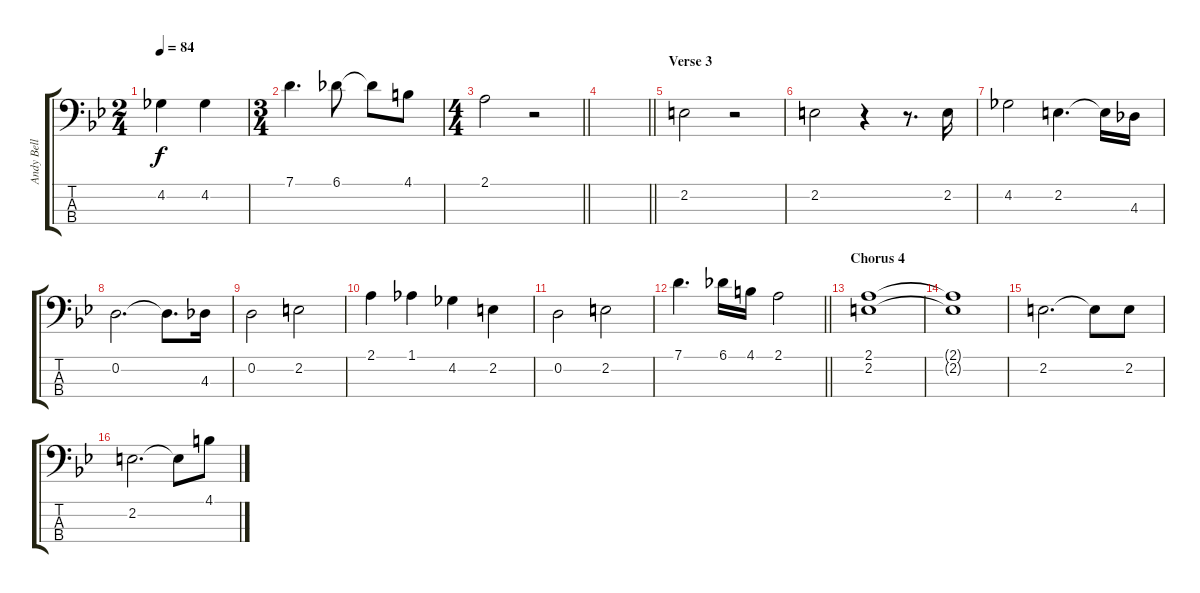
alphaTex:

\track ("Andy Bell" "Andy Bell") {instrument electricbassfinger}
\staff {score tabs}
\tuning (G2 D2 A1 E1) {hide}
\ts (2 4)
\tempo 84
\clef f4
\ks bb
4.2.4{dy f} 4.2.4 |
\ts (3 4)
7.1.4{d} 6.1.8 6.1{t}.8 4.1.8 |
\ts (4 4)
\barLineRight lightlight
2.1.2 r.2 |
\barLineRight lightlight
|
\section ("" "Verse 3")
2.2.2 r.2 |
2.2.2 r.4 r.8{d} 2.2.16 |
4.2.2 2.2.4{d} 2.2{t}.16 4.3.16 |
0.2.2{d} 0.2{t}.8{d} 4.3.16 |
0.2.2 2.2.2 |
2.1.4 1.1.4 4.2.4 2.2.4 |
0.2.2 2.2.2 |
\barLineRight lightlight
7.1.4{d} 6.1.16 4.1.16 2.1.2 |
\section ("" "Chorus 4")
(2.1 2.2).1 |
(2.1{t} 2.2{t}).1 |
2.2.2{d} 2.2{t}.8 2.2.8 |
2.2.2{d} 2.2{t}.8 4.1.8
